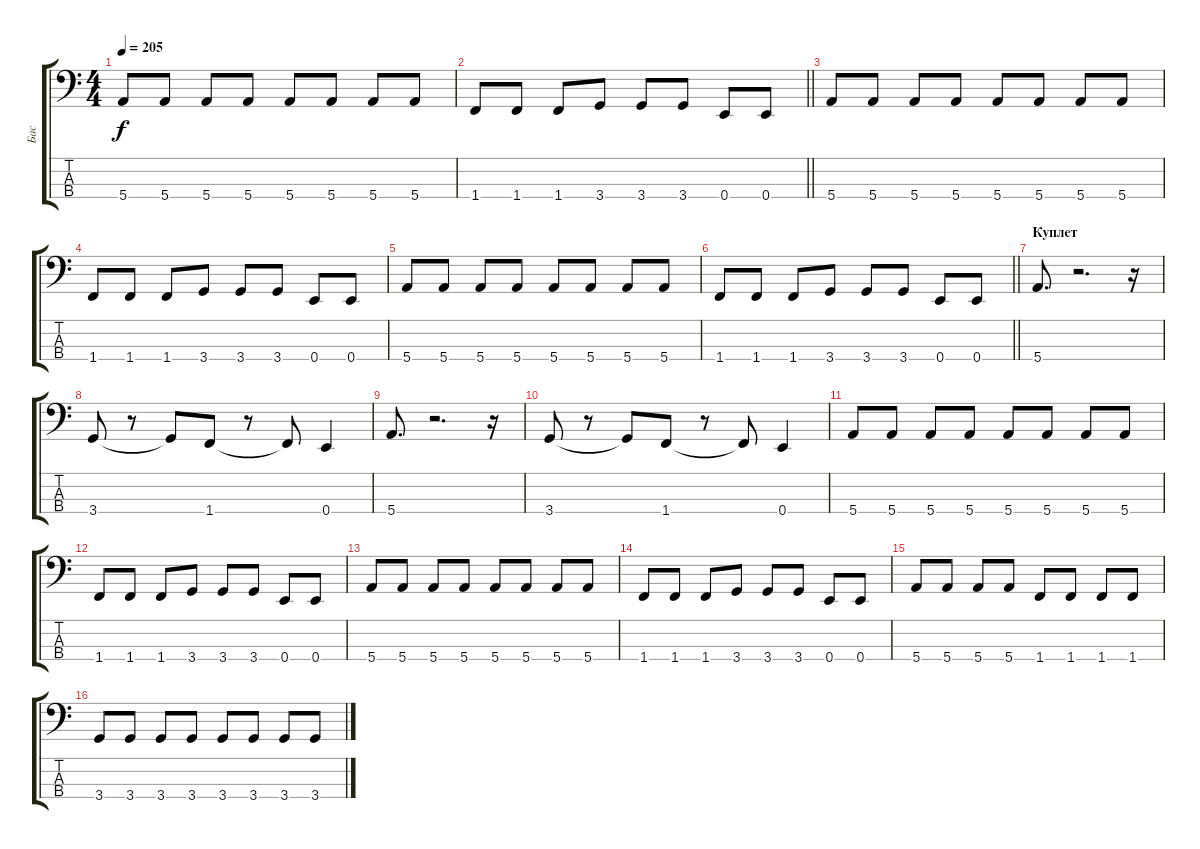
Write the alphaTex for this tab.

\track ("Бас" "Бас") {instrument electricbasspick}
\staff {score tabs}
\tuning (G2 D2 A1 E1) {hide}
\ts (4 4)
\tempo 205
\clef f4
\ks c
5.4.8{dy f} 5.4.8 5.4.8 5.4.8 5.4.8 5.4.8 5.4.8 5.4.8 |
\barLineRight lightlight
1.4.8 1.4.8 1.4.8 3.4.8 3.4.8 3.4.8 0.4.8 0.4.8 |
5.4.8 5.4.8 5.4.8 5.4.8 5.4.8 5.4.8 5.4.8 5.4.8 |
1.4.8 1.4.8 1.4.8 3.4.8 3.4.8 3.4.8 0.4.8 0.4.8 |
5.4.8 5.4.8 5.4.8 5.4.8 5.4.8 5.4.8 5.4.8 5.4.8 |
\barLineRight lightlight
1.4.8 1.4.8 1.4.8 3.4.8 3.4.8 3.4.8 0.4.8 0.4.8 |
\section ("" "Куплет")
5.4.8{d} r.2{d} r.16 |
3.4.8 r.8 3.4{t}.8 1.4.8 r.8 1.4{t}.8 0.4.4 |
5.4.8{d} r.2{d} r.16 |
3.4.8 r.8 3.4{t}.8 1.4.8 r.8 1.4{t}.8 0.4.4 |
5.4.8 5.4.8 5.4.8 5.4.8 5.4.8 5.4.8 5.4.8 5.4.8 |
1.4.8 1.4.8 1.4.8 3.4.8 3.4.8 3.4.8 0.4.8 0.4.8 |
5.4.8 5.4.8 5.4.8 5.4.8 5.4.8 5.4.8 5.4.8 5.4.8 |
1.4.8 1.4.8 1.4.8 3.4.8 3.4.8 3.4.8 0.4.8 0.4.8 |
5.4.8 5.4.8 5.4.8 5.4.8 1.4.8 1.4.8 1.4.8 1.4.8 |
3.4.8 3.4.8 3.4.8 3.4.8 3.4.8 3.4.8 3.4.8 3.4.8
